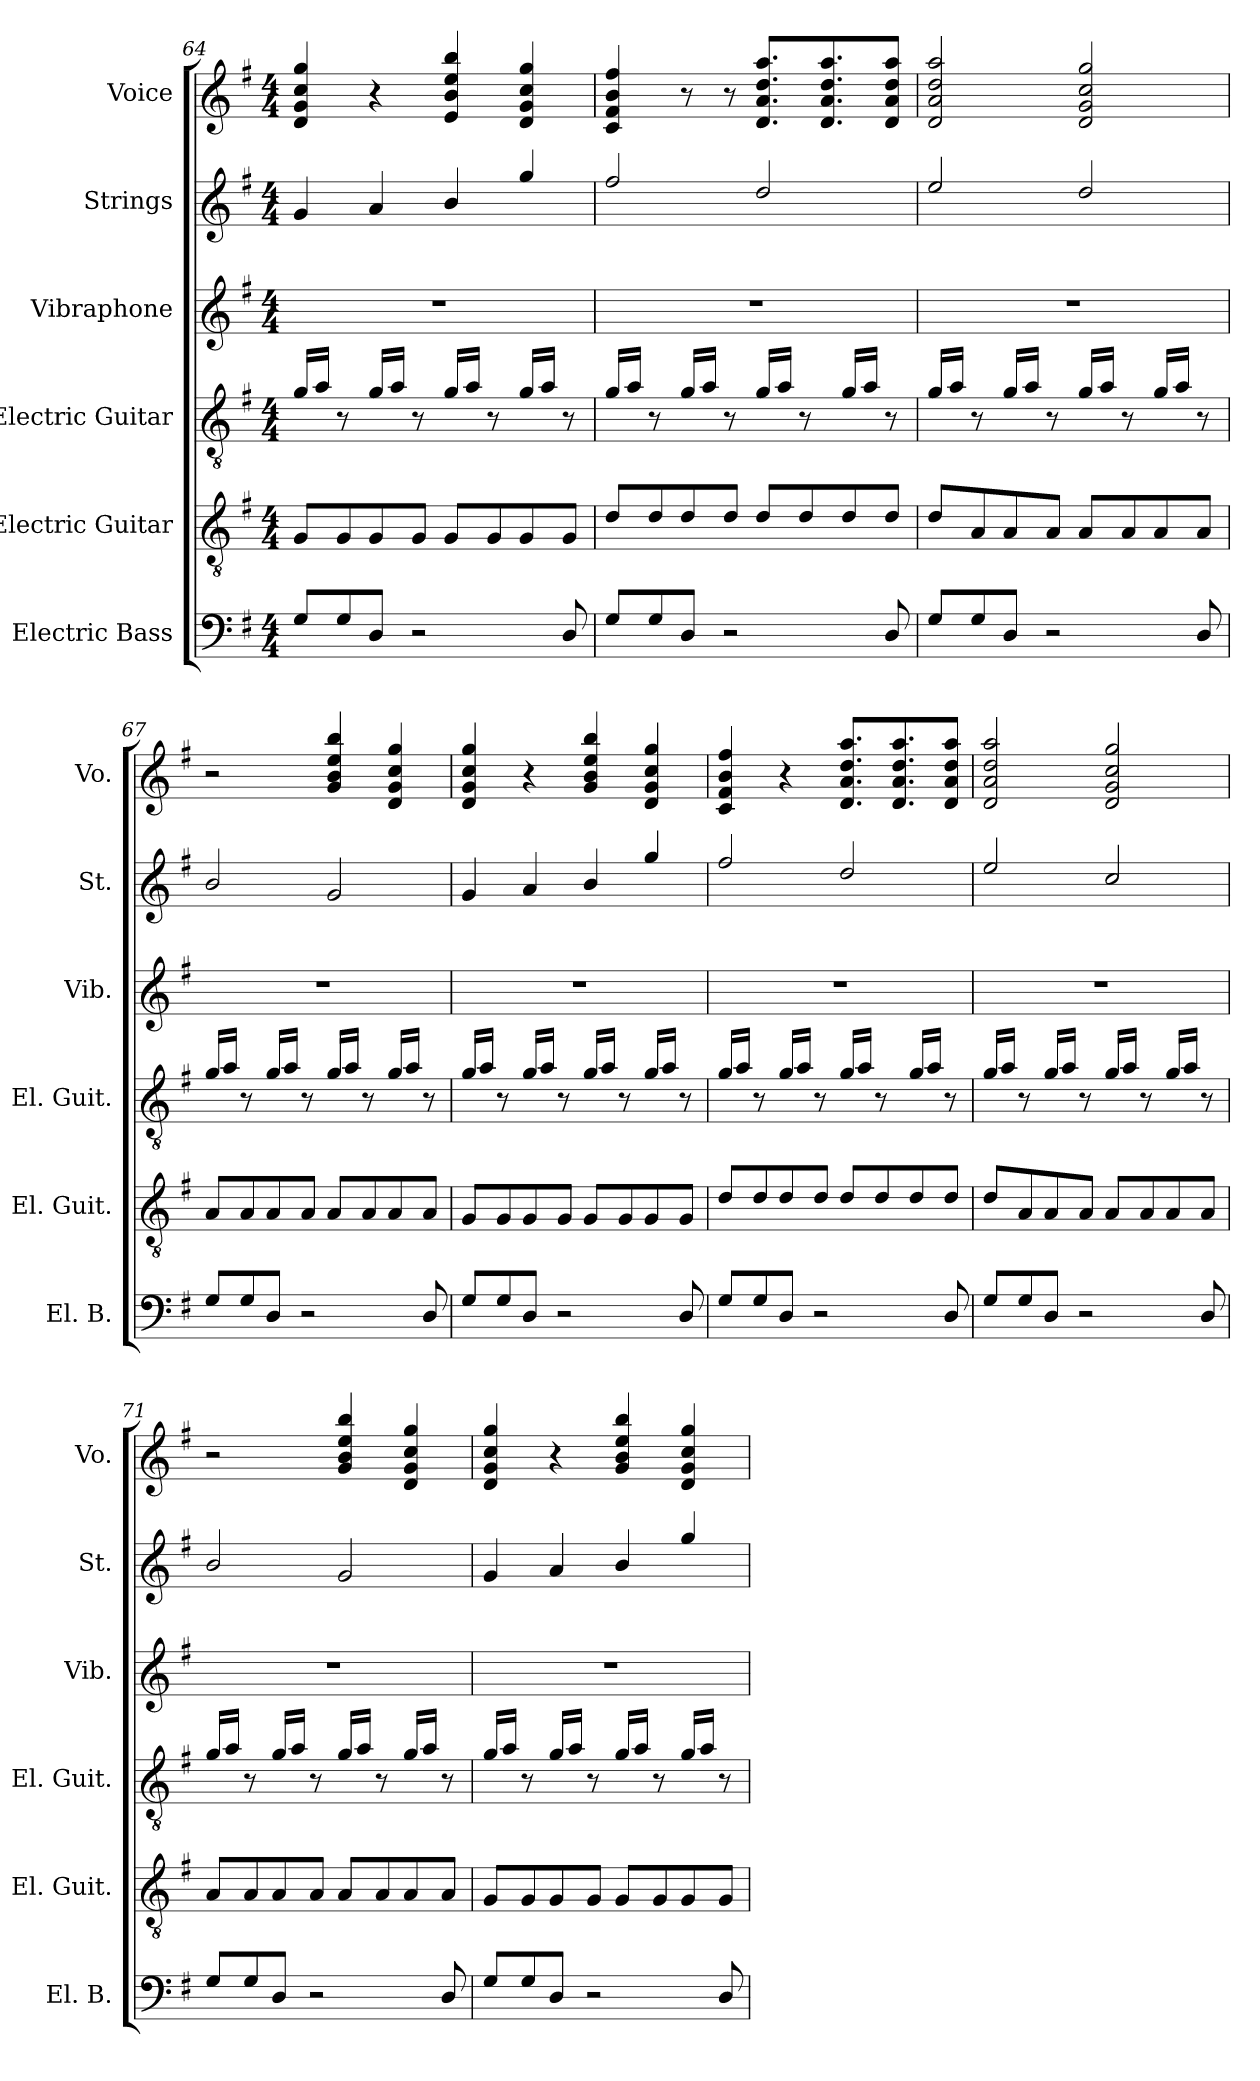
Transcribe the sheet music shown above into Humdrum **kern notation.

**kern	**kern	**kern	**kern	**kern	**kern
*part6	*part5	*part4	*part3	*part2	*part1
*staff6	*staff5	*staff4	*staff3	*staff2	*staff1
*I"Electric Bass	*I"Electric Guitar	*I"Electric Guitar	*I"Vibraphone	*I"Strings	*I"Voice
*I'El. B.	*I'El. Guit.	*I'El. Guit.	*I'Vib.	*I'St.	*I'Vo.
*clefF4	*clefGv2	*clefGv2	*clefG2	*clefG2	*clefG2
*k[f#]	*k[f#]	*k[f#]	*k[f#]	*k[f#]	*k[f#]
*M4/4	*M4/4	*M4/4	*M4/4	*M4/4	*M4/4
=64	=64	=64	=64	=64	=64
8G/L	8G/L	16g/LL	1r	4g/	4d/ 4g/ 4cc/ 4gg/
.	.	16a/JJ	.	.	.
8G/	8G/	8r	.	.	.
8D/J	8G/	16g/LL	.	4a/	4r
.	.	16a/JJ	.	.	.
2r	8G/J	8r	.	.	.
.	8G/L	16g/LL	.	4b/	4e/ 4b/ 4ee/ 4bb/
.	.	16a/JJ	.	.	.
.	8G/	8r	.	.	.
.	8G/	16g/LL	.	4gg/	4d/ 4g/ 4cc/ 4gg/
.	.	16a/JJ	.	.	.
8D/	8G/J	8r	.	.	.
=65	=65	=65	=65	=65	=65
8G/L	8d/L	16g/LL	1r	2ff#/	4c/ 4f#/ 4b/ 4ff#/
.	.	16a/JJ	.	.	.
8G/	8d/	8r	.	.	.
8D/J	8d/	16g/LL	.	.	8r
.	.	16a/JJ	.	.	.
2r	8d/J	8r	.	.	8r
.	8d/L	16g/LL	.	2dd/	8.d/ 8.a/ 8.dd/ 8.aa/L
.	.	16a/JJ	.	.	.
.	8d/	8r	.	.	.
.	.	.	.	.	8.d/ 8.a/ 8.dd/ 8.aa/
.	8d/	16g/LL	.	.	.
.	.	16a/JJ	.	.	.
8D/	8d/J	8r	.	.	8d/ 8a/ 8dd/ 8aa/J
!!LO:LB:g=z
=66	=66	=66	=66	=66	=66
8G/L	8d/L	16g/LL	1r	2ee/	2d/ 2a/ 2dd/ 2aa/
.	.	16a/JJ	.	.	.
8G/	8A/	8r	.	.	.
8D/J	8A/	16g/LL	.	.	.
.	.	16a/JJ	.	.	.
2r	8A/J	8r	.	.	.
.	8A/L	16g/LL	.	2dd/	2d/ 2g/ 2cc/ 2gg/
.	.	16a/JJ	.	.	.
.	8A/	8r	.	.	.
.	8A/	16g/LL	.	.	.
.	.	16a/JJ	.	.	.
8D/	8A/J	8r	.	.	.
=67	=67	=67	=67	=67	=67
8G/L	8A/L	16g/LL	1r	2b/	2r
.	.	16a/JJ	.	.	.
8G/	8A/	8r	.	.	.
8D/J	8A/	16g/LL	.	.	.
.	.	16a/JJ	.	.	.
2r	8A/J	8r	.	.	.
.	8A/L	16g/LL	.	2g/	4g/ 4b/ 4ee/ 4bb/
.	.	16a/JJ	.	.	.
.	8A/	8r	.	.	.
.	8A/	16g/LL	.	.	4d/ 4g/ 4cc/ 4gg/
.	.	16a/JJ	.	.	.
8D/	8A/J	8r	.	.	.
=68	=68	=68	=68	=68	=68
8G/L	8G/L	16g/LL	1r	4g/	4d/ 4g/ 4cc/ 4gg/
.	.	16a/JJ	.	.	.
8G/	8G/	8r	.	.	.
8D/J	8G/	16g/LL	.	4a/	4r
.	.	16a/JJ	.	.	.
2r	8G/J	8r	.	.	.
.	8G/L	16g/LL	.	4b/	4g/ 4b/ 4ee/ 4bb/
.	.	16a/JJ	.	.	.
.	8G/	8r	.	.	.
.	8G/	16g/LL	.	4gg/	4d/ 4g/ 4cc/ 4gg/
.	.	16a/JJ	.	.	.
8D/	8G/J	8r	.	.	.
!!LO:PB:g=z
=69	=69	=69	=69	=69	=69
8G/L	8d/L	16g/LL	1r	2ff#/	4c/ 4f#/ 4b/ 4ff#/
.	.	16a/JJ	.	.	.
8G/	8d/	8r	.	.	.
8D/J	8d/	16g/LL	.	.	4r
.	.	16a/JJ	.	.	.
2r	8d/J	8r	.	.	.
.	8d/L	16g/LL	.	2dd/	8.d/ 8.a/ 8.dd/ 8.aa/L
.	.	16a/JJ	.	.	.
.	8d/	8r	.	.	.
.	.	.	.	.	8.d/ 8.a/ 8.dd/ 8.aa/
.	8d/	16g/LL	.	.	.
.	.	16a/JJ	.	.	.
8D/	8d/J	8r	.	.	8d/ 8a/ 8dd/ 8aa/J
=70	=70	=70	=70	=70	=70
8G/L	8d/L	16g/LL	1r	2ee/	2d/ 2a/ 2dd/ 2aa/
.	.	16a/JJ	.	.	.
8G/	8A/	8r	.	.	.
8D/J	8A/	16g/LL	.	.	.
.	.	16a/JJ	.	.	.
2r	8A/J	8r	.	.	.
.	8A/L	16g/LL	.	2cc/	2d/ 2g/ 2cc/ 2gg/
.	.	16a/JJ	.	.	.
.	8A/	8r	.	.	.
.	8A/	16g/LL	.	.	.
.	.	16a/JJ	.	.	.
8D/	8A/J	8r	.	.	.
=71	=71	=71	=71	=71	=71
8G/L	8A/L	16g/LL	1r	2b/	2r
.	.	16a/JJ	.	.	.
8G/	8A/	8r	.	.	.
8D/J	8A/	16g/LL	.	.	.
.	.	16a/JJ	.	.	.
2r	8A/J	8r	.	.	.
.	8A/L	16g/LL	.	2g/	4g/ 4b/ 4ee/ 4bb/
.	.	16a/JJ	.	.	.
.	8A/	8r	.	.	.
.	8A/	16g/LL	.	.	4d/ 4g/ 4cc/ 4gg/
.	.	16a/JJ	.	.	.
8D/	8A/J	8r	.	.	.
!!LO:LB:g=z
=72	=72	=72	=72	=72	=72
8G/L	8G/L	16g/LL	1r	4g/	4d/ 4g/ 4cc/ 4gg/
.	.	16a/JJ	.	.	.
8G/	8G/	8r	.	.	.
8D/J	8G/	16g/LL	.	4a/	4r
.	.	16a/JJ	.	.	.
2r	8G/J	8r	.	.	.
.	8G/L	16g/LL	.	4b/	4g/ 4b/ 4ee/ 4bb/
.	.	16a/JJ	.	.	.
.	8G/	8r	.	.	.
.	8G/	16g/LL	.	4gg/	4d/ 4g/ 4cc/ 4gg/
.	.	16a/JJ	.	.	.
8D/	8G/J	8r	.	.	.
=	=	=	=	=	=
*-	*-	*-	*-	*-	*-
